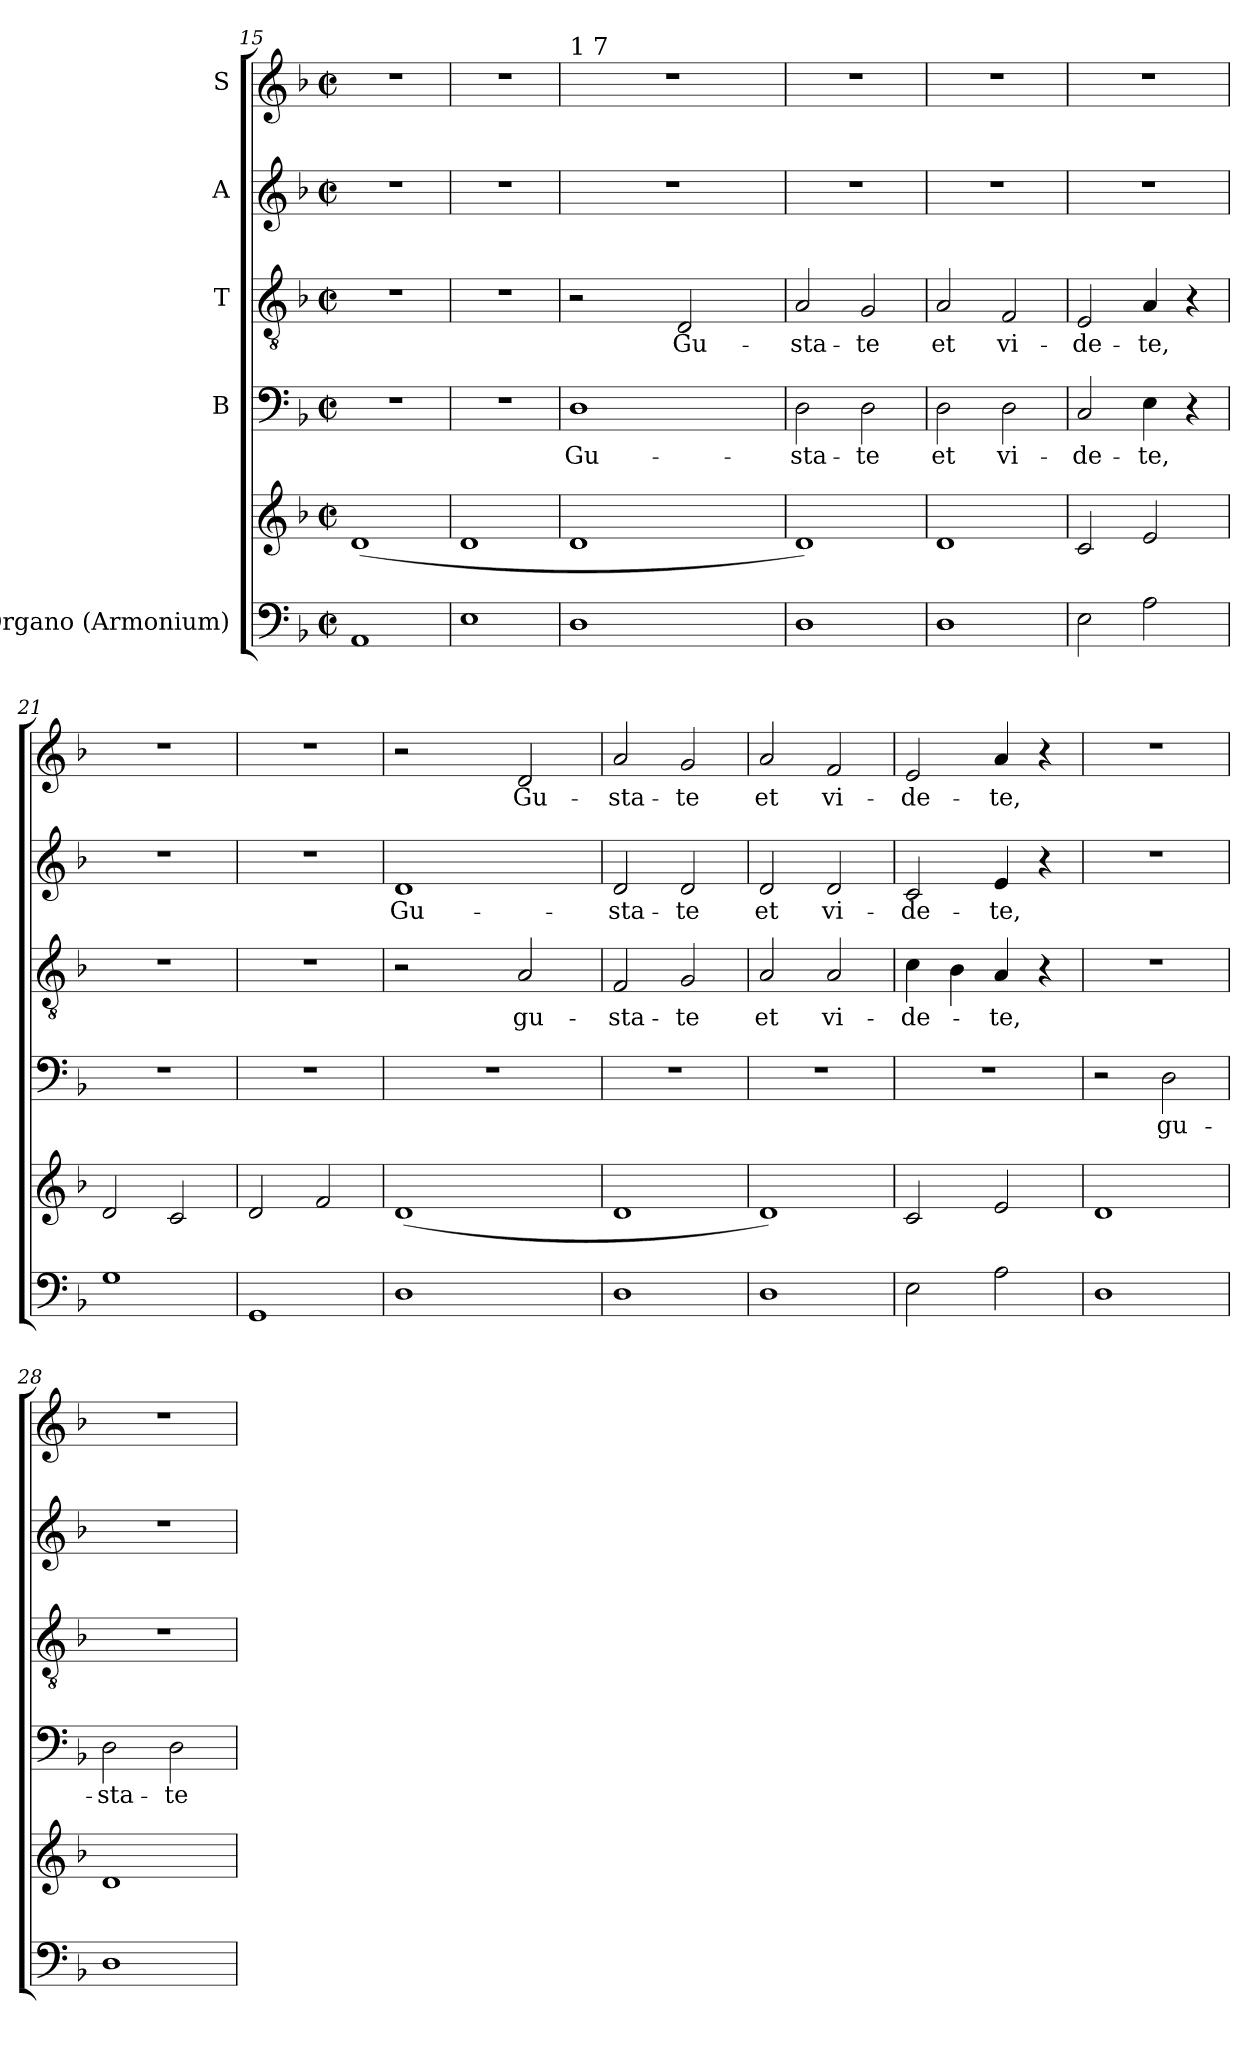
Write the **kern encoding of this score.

**kern	**kern	**kern	**text	**kern	**text	**kern	**text	**kern	**text
*part5	*part5	*part4	*part4	*part3	*part3	*part2	*part2	*part1	*part1
*staff6	*staff5	*staff4	*staff4	*staff3	*staff3	*staff2	*staff2	*staff1	*staff1
*I"Organo (Armonium)	*	*I"B	*	*I"T	*	*I"A	*	*I"S	*
*clefF4	*clefG2	*clefF4	*	*clefGv2	*	*clefG2	*	*clefG2	*
*k[b-]	*k[b-]	*k[b-]	*	*k[b-]	*	*k[b-]	*	*k[b-]	*
*F:	*F:	*F:	*	*F:	*	*F:	*	*F:	*
*M2/2	*M2/2	*M2/2	*	*M2/2	*	*M2/2	*	*M2/2	*
*met(c|)	*met(c|)	*met(c|)	*	*met(c|)	*	*met(c|)	*	*met(c|)	*
=15	=15	=15	=15	=15	=15	=15	=15	=15	=15
1AA	(<1d	1r	.	1r	.	1r	.	1r	.
=16	=16	=16	=16	=16	=16	=16	=16	=16	=16
1E	1d	1r	.	1r	.	1r	.	1r	.
!!LO:LB:g=z
=17	=17	=17	=17	=17	=17	=17	=17	=17	=17
!	!	!	!	!	!	!	!	!LO:TX:a:t=1 7	!
!	!	!	!LO:LY:b	!	!	!	!	!	!
*	*	*^	*	*^	*	*	*	*	*
1D	1d	1D	8ryy	Gu-	2r	4.ryy	.	1r	.	1r	.
.	.	.	32ryy	.	.	.	.	.	.	.	.
.	.	.	2ryy	.	.	.	.	.	.	.	.
.	.	.	.	.	.	2ryy	.	.	.	.	.
!	!	!	!	!	!	!	!LO:LY:b	!	!	!	!
.	.	.	.	.	2D/	.	Gu-	.	.	.	.
.	.	.	4ryy	.	.	.	.	.	.	.	.
.	.	.	.	.	.	8ryy	.	.	.	.	.
.	.	.	16.ryy	.	.	.	.	.	.	.	.
=18	=18	=18	=18	=18	=18	=18	=18	=18	=18	=18	=18
!	!	!	!	!LO:LY:b	!	!	!LO:LY:b	!	!	!	!
*	*	*v	*v	*	*	*	*	*	*	*	*
*	*	*	*	*v	*v	*	*	*	*	*
1D	1d)	2D\	-sta-	2A/	-sta-	1r	.	1r	.
!	!	!	!LO:LY:b	!	!LO:LY:b	!	!	!	!
.	.	2D\	-te	2G/	-te	.	.	.	.
=19	=19	=19	=19	=19	=19	=19	=19	=19	=19
!	!	!	!LO:LY:b	!	!LO:LY:b	!	!	!	!
1D	1d	2D\	et	2A/	et	1r	.	1r	.
!	!	!	!LO:LY:b	!	!LO:LY:b	!	!	!	!
.	.	2D\	vi-	2F/	vi-	.	.	.	.
=20	=20	=20	=20	=20	=20	=20	=20	=20	=20
!	!	!	!LO:LY:b	!	!LO:LY:b	!	!	!	!
2E\	2c/	2C/	-de-	2E/	-de-	1r	.	1r	.
!	!	!	!LO:LY:b	!	!LO:LY:b	!	!	!	!
2A\	2e/	4E\	-te,	4A/	-te,	.	.	.	.
.	.	4r	.	4r	.	.	.	.	.
=21	=21	=21	=21	=21	=21	=21	=21	=21	=21
1G	2d/	1r	.	1r	.	1r	.	1r	.
.	2c/	.	.	.	.	.	.	.	.
=22	=22	=22	=22	=22	=22	=22	=22	=22	=22
1GG	2d/	1r	.	1r	.	1r	.	1r	.
.	2f/	.	.	.	.	.	.	.	.
=23	=23	=23	=23	=23	=23	=23	=23	=23	=23
!	!	!	!	!	!	!	!LO:LY:b	!	!
*	*	*	*	*	*	*^	*	*^	*
1D	(<1d	1r	.	2r	.	1d	8ryy	Gu-	2r	4ryy	.
.	.	.	.	.	.	.	2..ryy	.	.	.	.
.	.	.	.	.	.	.	.	.	.	8ryy	.
.	.	.	.	.	.	.	.	.	.	32ryy	.
.	.	.	.	.	.	.	.	.	.	2ryy	.
!	!	!	!	!	!LO:LY:b	!	!	!	!	!	!LO:LY:b
.	.	.	.	2A/	gu-	.	.	.	2d/	.	Gu-
.	.	.	.	.	.	.	.	.	.	16.ryy	.
=24	=24	=24	=24	=24	=24	=24	=24	=24	=24	=24	=24
!	!	!	!	!	!LO:LY:b	!	!	!LO:LY:b	!	!	!LO:LY:b
*	*	*	*	*	*	*v	*v	*	*	*	*
*	*	*	*	*	*	*	*	*v	*v	*
1D	1d	1r	.	2F/	-sta-	2d/	-sta-	2a/	-sta-
!	!	!	!	!	!LO:LY:b	!	!LO:LY:b	!	!LO:LY:b
.	.	.	.	2G/	-te	2d/	-te	2g/	-te
=25	=25	=25	=25	=25	=25	=25	=25	=25	=25
!	!	!	!	!	!LO:LY:b	!	!LO:LY:b	!	!LO:LY:b
1D	1d)	1r	.	2A/	et	2d/	et	2a/	et
!	!	!	!	!	!LO:LY:b	!	!LO:LY:b	!	!LO:LY:b
.	.	.	.	2A/	vi-	2d/	vi-	2f/	vi-
=26	=26	=26	=26	=26	=26	=26	=26	=26	=26
!	!	!	!	!	!LO:LY:b	!	!LO:LY:b	!	!LO:LY:b
2E\	2c/	1r	.	4c\	-de-	2c/	-de-	2e/	-de-
.	.	.	.	4B-\	.	.	.	.	.
!	!	!	!	!	!LO:LY:b	!	!LO:LY:b	!	!LO:LY:b
2A\	2e/	.	.	4A/	-te,	4e/	-te,	4a/	-te,
.	.	.	.	4r	.	4r	.	4r	.
=27	=27	=27	=27	=27	=27	=27	=27	=27	=27
1D	1d	2r	.	1r	.	1r	.	1r	.
!	!	!	!LO:LY:b	!	!	!	!	!	!
.	.	2D\	gu-	.	.	.	.	.	.
=28	=28	=28	=28	=28	=28	=28	=28	=28	=28
!	!	!	!LO:LY:b	!	!	!	!	!	!
1D	1d	2D\	-sta-	1r	.	1r	.	1r	.
!	!	!	!LO:LY:b	!	!	!	!	!	!
.	.	2D\	-te	.	.	.	.	.	.
=	=	=	=	=	=	=	=	=	=
*-	*-	*-	*-	*-	*-	*-	*-	*-	*-
